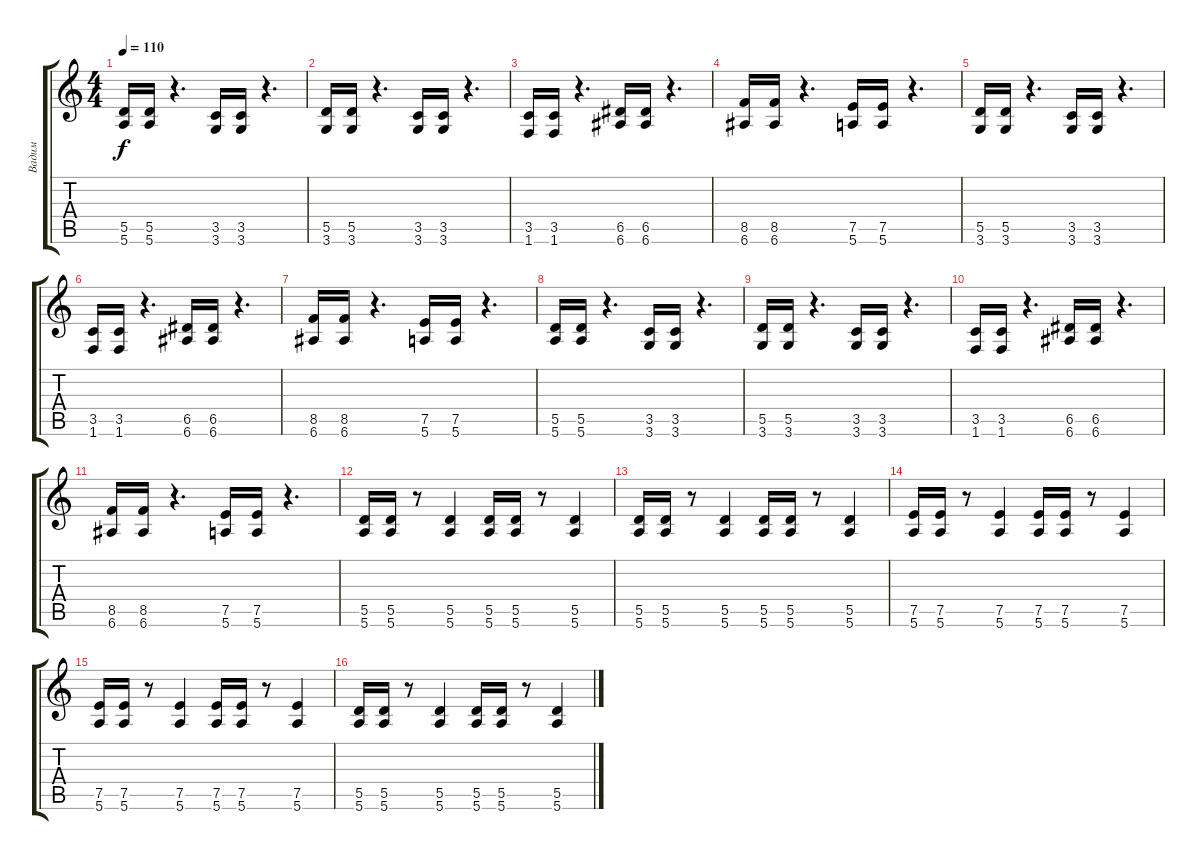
\track ("Вадим" "Вадим") {instrument overdrivenguitar}
\staff {score tabs}
\tuning (E4 B3 G3 D3 A2 E2) {hide}
\ts (4 4)
\tempo 110
\clef g2
\ks c
(5.5 5.6).16{dy f} (5.5 5.6).16 r.4{d} (3.5 3.6).16 (3.5 3.6).16 r.4{d} |
(5.5 3.6).16 (5.5 3.6).16 r.4{d} (3.5 3.6).16 (3.5 3.6).16 r.4{d} |
(3.5 1.6).16 (3.5 1.6).16 r.4{d} (6.5 6.6).16 (6.5 6.6).16 r.4{d} |
(8.5 6.6).16 (8.5 6.6).16 r.4{d} (7.5 5.6).16 (7.5 5.6).16 r.4{d} |
(5.5 3.6).16 (5.5 3.6).16 r.4{d} (3.5 3.6).16 (3.5 3.6).16 r.4{d} |
(3.5 1.6).16 (3.5 1.6).16 r.4{d} (6.5 6.6).16 (6.5 6.6).16 r.4{d} |
(8.5 6.6).16 (8.5 6.6).16 r.4{d} (7.5 5.6).16 (7.5 5.6).16 r.4{d} |
(5.5 5.6).16 (5.5 5.6).16 r.4{d} (3.5 3.6).16 (3.5 3.6).16 r.4{d} |
(5.5 3.6).16 (5.5 3.6).16 r.4{d} (3.5 3.6).16 (3.5 3.6).16 r.4{d} |
(3.5 1.6).16 (3.5 1.6).16 r.4{d} (6.5 6.6).16 (6.5 6.6).16 r.4{d} |
(8.5 6.6).16 (8.5 6.6).16 r.4{d} (7.5 5.6).16 (7.5 5.6).16 r.4{d} |
(5.5 5.6).16 (5.5 5.6).16 r.8 (5.5 5.6).4 (5.5 5.6).16 (5.5 5.6).16 r.8 (5.5 5.6).4 |
(5.5 5.6).16 (5.5 5.6).16 r.8 (5.5 5.6).4 (5.5 5.6).16 (5.5 5.6).16 r.8 (5.5 5.6).4 |
(7.5 5.6).16 (7.5 5.6).16 r.8 (7.5 5.6).4 (7.5 5.6).16 (7.5 5.6).16 r.8 (7.5 5.6).4 |
(7.5 5.6).16 (7.5 5.6).16 r.8 (7.5 5.6).4 (7.5 5.6).16 (7.5 5.6).16 r.8 (7.5 5.6).4 |
(5.5 5.6).16 (5.5 5.6).16 r.8 (5.5 5.6).4 (5.5 5.6).16 (5.5 5.6).16 r.8 (5.5 5.6).4
